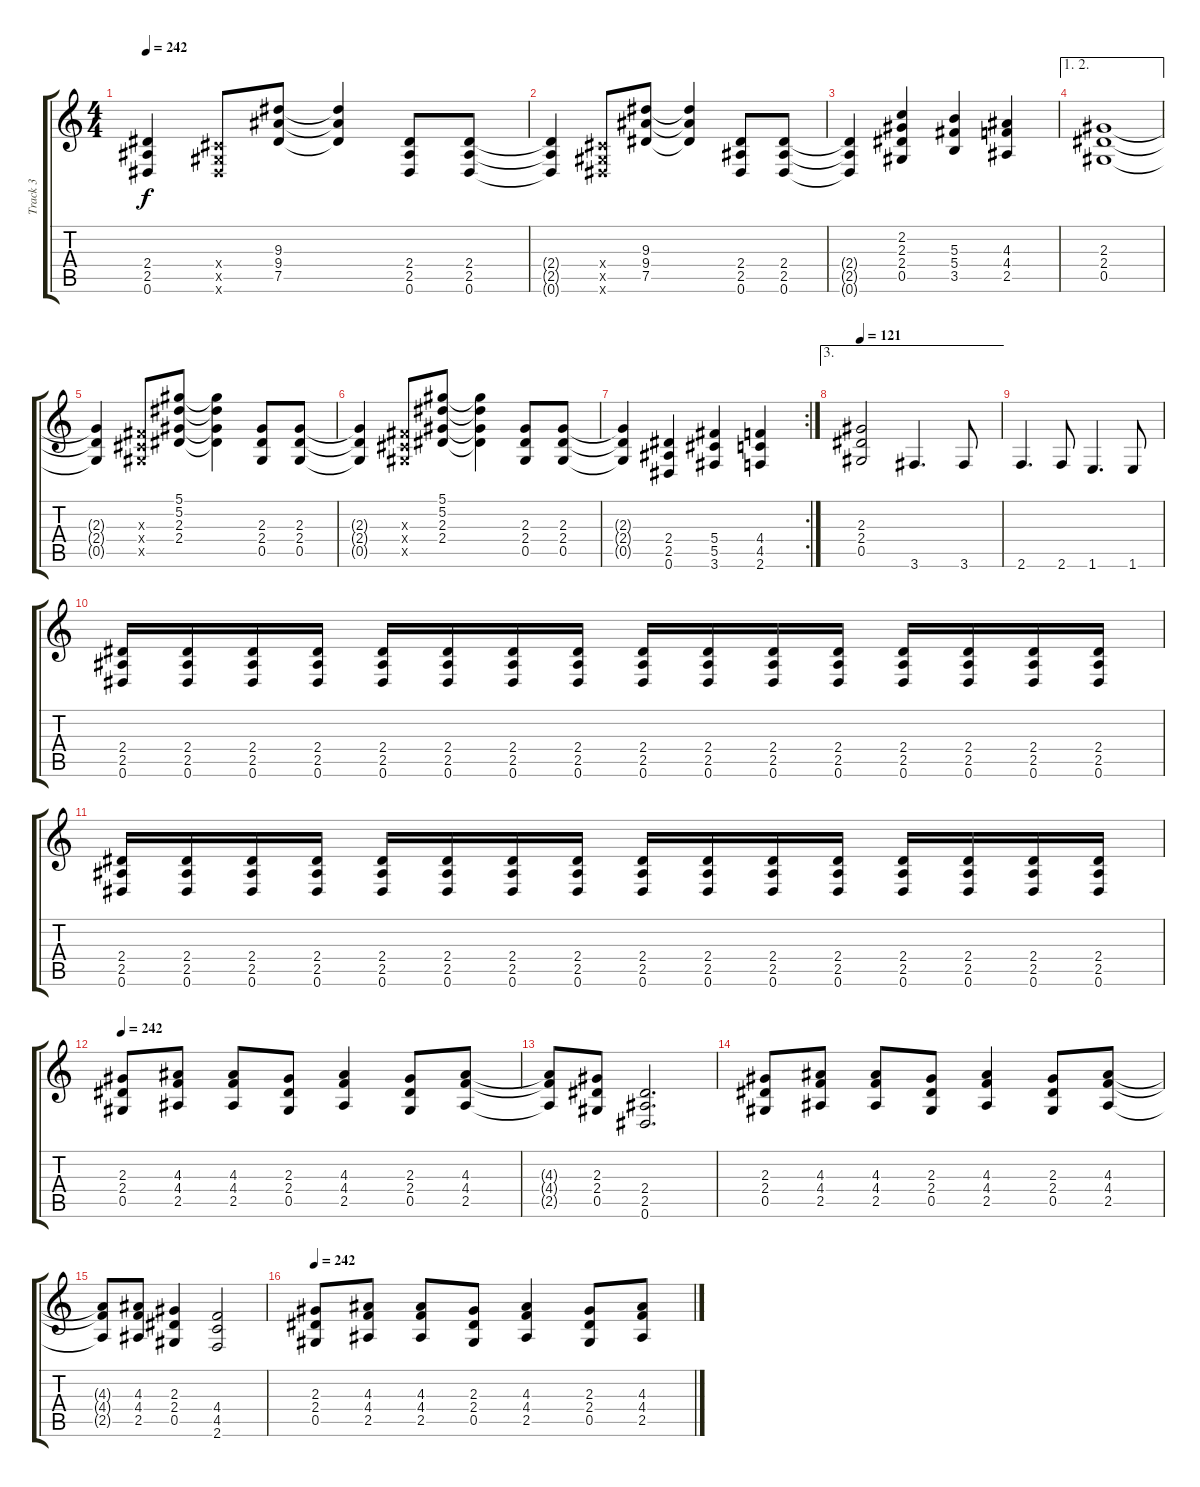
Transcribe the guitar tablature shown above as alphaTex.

\track ("Track 3" "Track 3") {instrument overdrivenguitar}
\staff {score tabs}
\tuning (Eb4 Bb3 Gb3 Db3 Ab2 Eb2) {hide}
\ts (4 4)
\tempo 242
\clef g2
\ks c
(2.4{t} 2.5{t} 0.6{t}).4{dy f} (0.4{x} 0.5{x} 0.6{x}).8 (9.3 9.4 7.5).8 (9.3{t} 9.4{t} 7.5{t}).4 (2.4 2.5 0.6).8 (2.4 2.5 0.6).8 |
(2.4{t} 2.5{t} 0.6{t}).4 (0.4{x} 0.5{x} 0.6{x}).8 (9.3 9.4 7.5).8 (9.3{t} 9.4{t} 7.5{t}).4 (2.4 2.5 0.6).8 (2.4 2.5 0.6).8 |
(2.4{t} 2.5{t} 0.6{t}).4 (2.2 2.3 2.4 0.5).4 (5.3 5.4 3.5).4 (4.3 4.4 2.5).4 |
\ae (1 2)
(2.3 2.4 0.5).1 |
(2.3{t} 2.4{t} 0.5{t}).4 (0.3{x} 0.4{x} 0.5{x}).8 (5.1 5.2 2.3 2.4).8 (5.1{t} 5.2{t} 2.3{t} 2.4{t}).4 (2.3 2.4 0.5).8 (2.3 2.4 0.5).8 |
(2.3{t} 2.4{t} 0.5{t}).4 (0.3{x} 0.4{x} 0.5{x}).8 (5.1 5.2 2.3 2.4).8 (5.1{t} 5.2{t} 2.3{t} 2.4{t}).4 (2.3 2.4 0.5).8 (2.3 2.4 0.5).8 |
\rc 2
(2.3{t} 2.4{t} 0.5{t}).4 (2.4 2.5 0.6).4 (5.4 5.5 3.6).4 (4.4 4.5 2.6).4 |
\ae 3
\tempo 121
(2.3 2.4 0.5).2 3.6.4{d} 3.6.8 |
2.6.4{d} 2.6.8 1.6.4{d} 1.6.8 |
(2.4 2.5 0.6).16 (2.4 2.5 0.6).16 (2.4 2.5 0.6).16 (2.4 2.5 0.6).16 (2.4 2.5 0.6).16 (2.4 2.5 0.6).16 (2.4 2.5 0.6).16 (2.4 2.5 0.6).16 (2.4 2.5 0.6).16 (2.4 2.5 0.6).16 (2.4 2.5 0.6).16 (2.4 2.5 0.6).16 (2.4 2.5 0.6).16 (2.4 2.5 0.6).16 (2.4 2.5 0.6).16 (2.4 2.5 0.6).16 |
(2.4 2.5 0.6).16 (2.4 2.5 0.6).16 (2.4 2.5 0.6).16 (2.4 2.5 0.6).16 (2.4 2.5 0.6).16 (2.4 2.5 0.6).16 (2.4 2.5 0.6).16 (2.4 2.5 0.6).16 (2.4 2.5 0.6).16 (2.4 2.5 0.6).16 (2.4 2.5 0.6).16 (2.4 2.5 0.6).16 (2.4 2.5 0.6).16 (2.4 2.5 0.6).16 (2.4 2.5 0.6).16 (2.4 2.5 0.6).16 |
\tempo 242
(2.3 2.4 0.5).8 (4.3 4.4 2.5).8 (4.3 4.4 2.5).8 (2.3 2.4 0.5).8 (4.3 4.4 2.5).4 (2.3 2.4 0.5).8 (4.3 4.4 2.5).8 |
(4.3{t} 4.4{t} 2.5{t}).8 (2.3 2.4 0.5).8 (2.4 2.5 0.6).2{d} |
(2.3 2.4 0.5).8 (4.3 4.4 2.5).8 (4.3 4.4 2.5).8 (2.3 2.4 0.5).8 (4.3 4.4 2.5).4 (2.3 2.4 0.5).8 (4.3 4.4 2.5).8 |
(4.3{t} 4.4{t} 2.5{t}).8 (4.3 4.4 2.5).8 (2.3 2.4 0.5).4 (4.4 4.5 2.6).2 |
\tempo 242
(2.3 2.4 0.5).8 (4.3 4.4 2.5).8 (4.3 4.4 2.5).8 (2.3 2.4 0.5).8 (4.3 4.4 2.5).4 (2.3 2.4 0.5).8 (4.3 4.4 2.5).8
